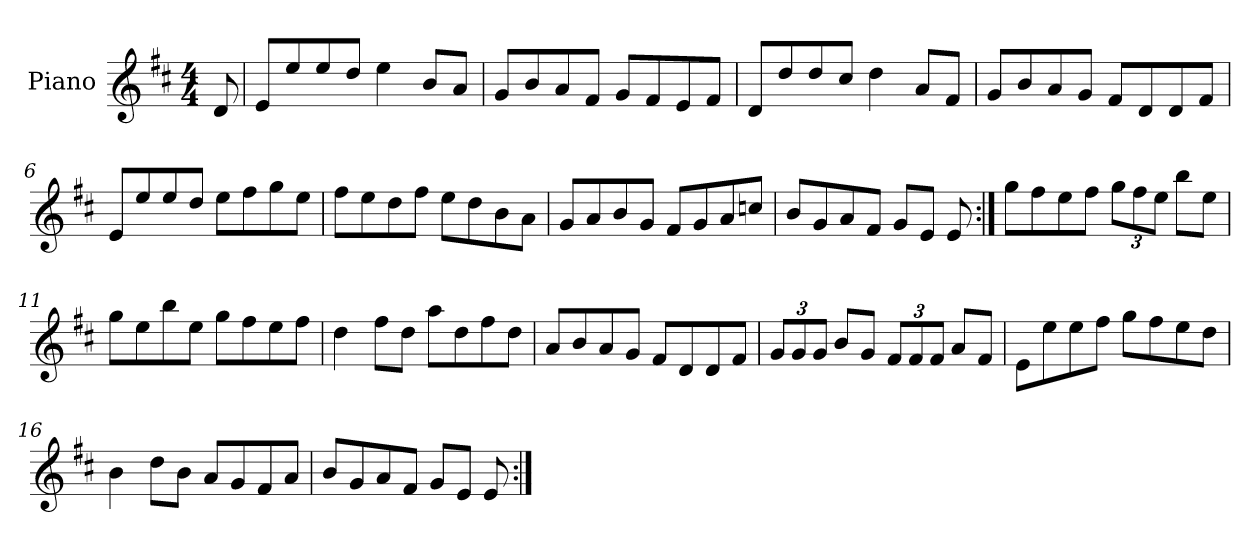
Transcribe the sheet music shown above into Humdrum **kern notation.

**kern
*part1
*staff1
*I"Piano
*I'Pno
*clefG2
*k[f#c#]
*E:dor
*M4/4
=1
8d/
=2
8e/L
8ee/
8ee/
8dd/J
4ee\
8b/L
8a/J
=3
8g/L
8b/
8a/
8f#/J
8g/L
8f#/
8e/
8f#/J
=4
8d/L
8dd/
8dd/
8cc#/J
4dd\
8a/L
8f#/J
=5
8g/L
8b/
8a/
8g/J
8f#/L
8d/
8d/
8f#/J
!!LO:LB:g=z
=6
8e/L
8ee/
8ee/
8dd/J
8ee\L
8ff#\
8gg\
8ee\J
=7
8ff#\L
8ee\
8dd\
8ff#\J
8ee\L
8dd\
8b\
8a\J
=8
8g/L
8a/
8b/
8g/J
8f#/L
8g/
8a/
8ccn/J
=9
8b/L
8g/
8a/
8f#/J
8g/L
8e/J
8e/
!!LO:LB:g=z
=10:|!
8gg\L
8ff#\
8ee\
8ff#\J
12gg\L
12ff#\
12ee\J
8bb\L
8ee\J
=11
8gg\L
8ee\
8bb\
8ee\J
8gg\L
8ff#\
8ee\
8ff#\J
=12
4dd\
8ff#\L
8dd\J
8aa\L
8dd\
8ff#\
8dd\J
=13
8a/L
8b/
8a/
8g/J
8f#/L
8d/
8d/
8f#/J
!!LO:LB:g=z
=14
12g/L
12g/
12g/J
8b/L
8g/J
12f#/L
12f#/
12f#/J
8a/L
8f#/J
=15
8e\L
8ee\
8ee\
8ff#\J
8gg\L
8ff#\
8ee\
8dd\J
=16
4b\
8dd\L
8b\J
8a/L
8g/
8f#/
8a/J
=17
8b/L
8g/
8a/
8f#/J
8g/L
8e/J
8e/
=:|!
*-
